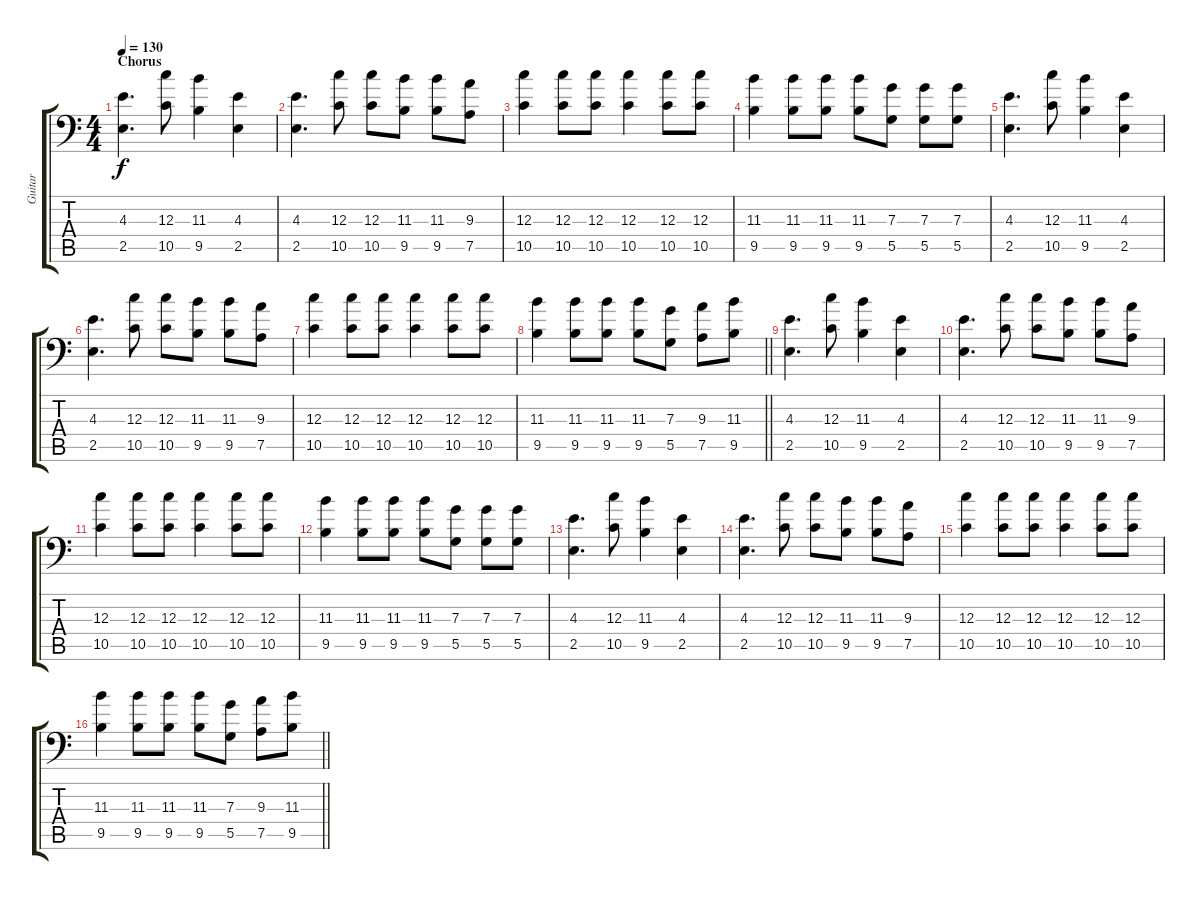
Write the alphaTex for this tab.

\track ("Guitar" "Guitar") {instrument overdrivenguitar}
\staff {score tabs}
\tuning (A3 E3 C3 G2 D2 A1) {hide}
\ts (4 4)
\section ("" "Chorus")
\tempo 130
\clef f4
\ks c
(4.3 2.5).4{d dy f} (12.3 10.5).8 (11.3 9.5).4 (4.3 2.5).4 |
(4.3 2.5).4{d} (12.3 10.5).8 (12.3 10.5).8 (11.3 9.5).8 (11.3 9.5).8 (9.3 7.5).8 |
(12.3 10.5).4 (12.3 10.5).8 (12.3 10.5).8 (12.3 10.5).4 (12.3 10.5).8 (12.3 10.5).8 |
(11.3 9.5).4 (11.3 9.5).8 (11.3 9.5).8 (11.3 9.5).8 (7.3 5.5).8 (7.3 5.5).8 (7.3 5.5).8 |
(4.3 2.5).4{d} (12.3 10.5).8 (11.3 9.5).4 (4.3 2.5).4 |
(4.3 2.5).4{d} (12.3 10.5).8 (12.3 10.5).8 (11.3 9.5).8 (11.3 9.5).8 (9.3 7.5).8 |
(12.3 10.5).4 (12.3 10.5).8 (12.3 10.5).8 (12.3 10.5).4 (12.3 10.5).8 (12.3 10.5).8 |
\barLineRight lightlight
(11.3 9.5).4 (11.3 9.5).8 (11.3 9.5).8 (11.3 9.5).8 (7.3 5.5).8 (9.3 7.5).8 (11.3 9.5).8 |
(4.3 2.5).4{d} (12.3 10.5).8 (11.3 9.5).4 (4.3 2.5).4 |
(4.3 2.5).4{d} (12.3 10.5).8 (12.3 10.5).8 (11.3 9.5).8 (11.3 9.5).8 (9.3 7.5).8 |
(12.3 10.5).4 (12.3 10.5).8 (12.3 10.5).8 (12.3 10.5).4 (12.3 10.5).8 (12.3 10.5).8 |
(11.3 9.5).4 (11.3 9.5).8 (11.3 9.5).8 (11.3 9.5).8 (7.3 5.5).8 (7.3 5.5).8 (7.3 5.5).8 |
(4.3 2.5).4{d} (12.3 10.5).8 (11.3 9.5).4 (4.3 2.5).4 |
(4.3 2.5).4{d} (12.3 10.5).8 (12.3 10.5).8 (11.3 9.5).8 (11.3 9.5).8 (9.3 7.5).8 |
(12.3 10.5).4 (12.3 10.5).8 (12.3 10.5).8 (12.3 10.5).4 (12.3 10.5).8 (12.3 10.5).8 |
\barLineRight lightlight
(11.3 9.5).4 (11.3 9.5).8 (11.3 9.5).8 (11.3 9.5).8 (7.3 5.5).8 (9.3 7.5).8 (11.3 9.5).8
